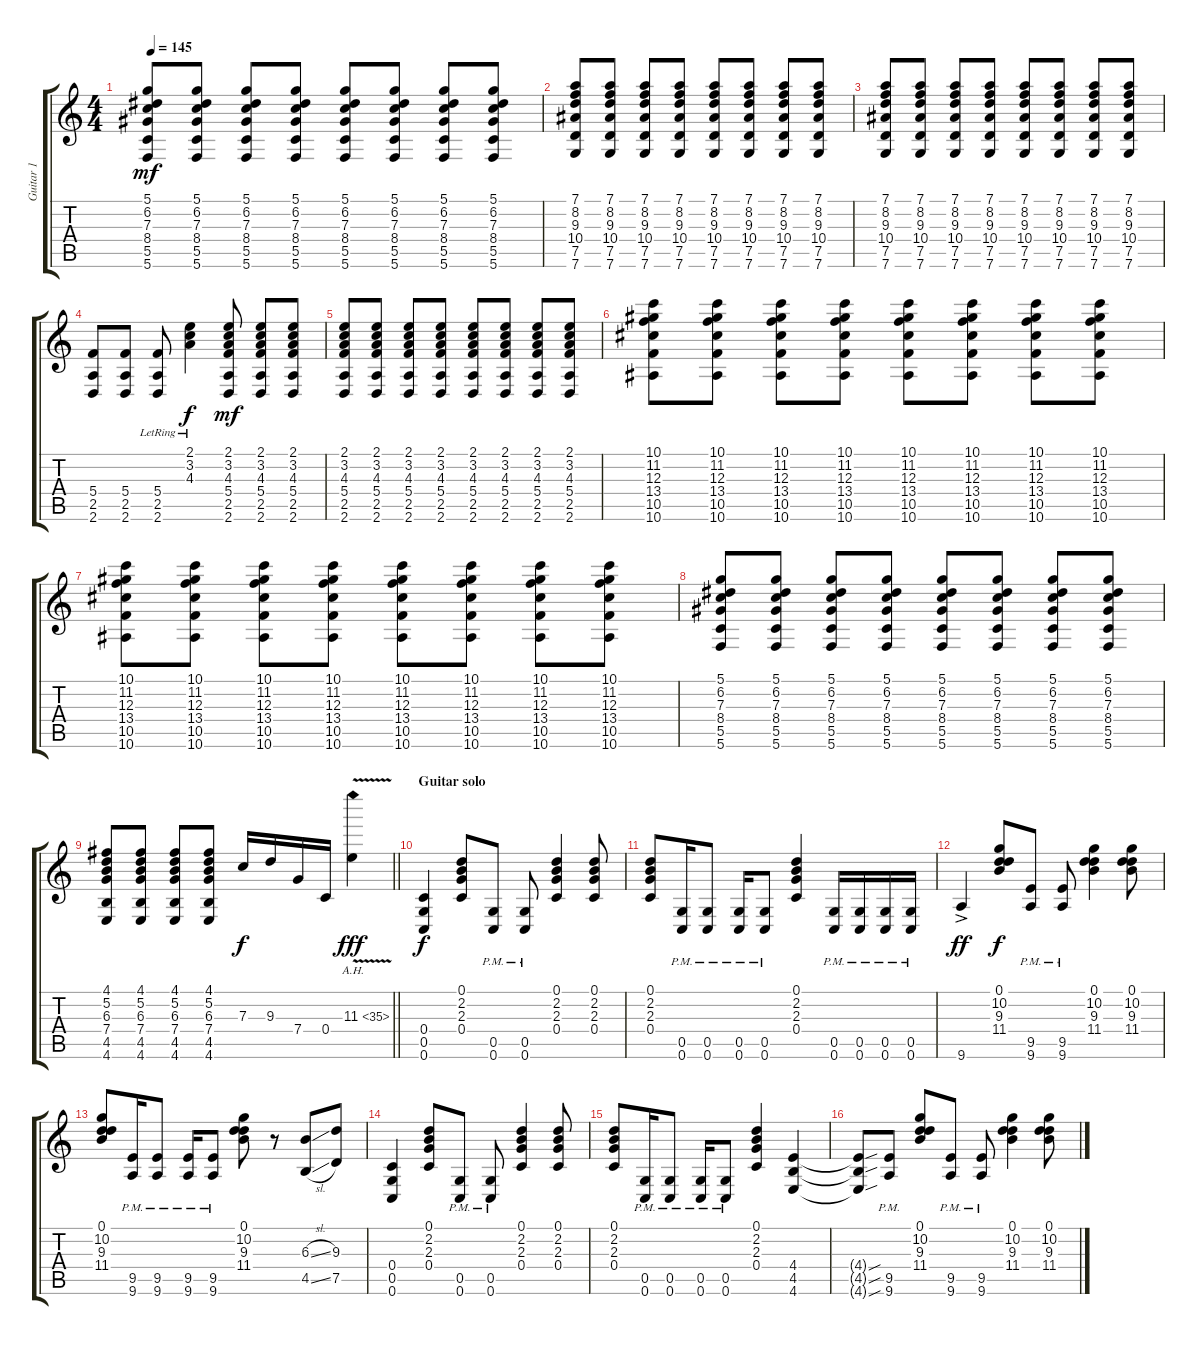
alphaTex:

\track ("Guitar 1" "Guitar 1") {instrument distortionguitar}
\staff {score tabs}
\tuning (D4 A3 F3 C3 G2 C2) {hide}
\ts (4 4)
\tempo 145
\clef g2
\ks c
(5.1 6.2 7.3 8.4 5.5 5.6).8{dy mf} (5.1 6.2 7.3 8.4 5.5 5.6).8 (5.1 6.2 7.3 8.4 5.5 5.6).8 (5.1 6.2 7.3 8.4 5.5 5.6).8 (5.1 6.2 7.3 8.4 5.5 5.6).8 (5.1 6.2 7.3 8.4 5.5 5.6).8 (5.1 6.2 7.3 8.4 5.5 5.6).8 (5.1 6.2 7.3 8.4 5.5 5.6).8 |
(7.1 8.2 9.3 10.4 7.5 7.6).8 (7.1 8.2 9.3 10.4 7.5 7.6).8 (7.1 8.2 9.3 10.4 7.5 7.6).8 (7.1 8.2 9.3 10.4 7.5 7.6).8 (7.1 8.2 9.3 10.4 7.5 7.6).8 (7.1 8.2 9.3 10.4 7.5 7.6).8 (7.1 8.2 9.3 10.4 7.5 7.6).8 (7.1 8.2 9.3 10.4 7.5 7.6).8 |
(7.1 8.2 9.3 10.4 7.5 7.6).8 (7.1 8.2 9.3 10.4 7.5 7.6).8 (7.1 8.2 9.3 10.4 7.5 7.6).8 (7.1 8.2 9.3 10.4 7.5 7.6).8 (7.1 8.2 9.3 10.4 7.5 7.6).8 (7.1 8.2 9.3 10.4 7.5 7.6).8 (7.1 8.2 9.3 10.4 7.5 7.6).8 (7.1 8.2 9.3 10.4 7.5 7.6).8 |
(5.4 2.5 2.6).8 (5.4 2.5 2.6).8 (5.4{lr} 2.5{lr} 2.6{lr}).8 (2.1{lr} 3.2{lr} 4.3).4{dy f} (2.1 3.2 4.3 5.4 2.5 2.6).8{dy mf} (2.1 3.2 4.3 5.4 2.5 2.6).8 (2.1 3.2 4.3 5.4 2.5 2.6).8 |
(2.1 3.2 4.3 5.4 2.5 2.6).8 (2.1 3.2 4.3 5.4 2.5 2.6).8 (2.1 3.2 4.3 5.4 2.5 2.6).8 (2.1 3.2 4.3 5.4 2.5 2.6).8 (2.1 3.2 4.3 5.4 2.5 2.6).8 (2.1 3.2 4.3 5.4 2.5 2.6).8 (2.1 3.2 4.3 5.4 2.5 2.6).8 (2.1 3.2 4.3 5.4 2.5 2.6).8 |
(10.1 11.2 12.3 13.4 10.5 10.6).8 (10.1 11.2 12.3 13.4 10.5 10.6).8 (10.1 11.2 12.3 13.4 10.5 10.6).8 (10.1 11.2 12.3 13.4 10.5 10.6).8 (10.1 11.2 12.3 13.4 10.5 10.6).8 (10.1 11.2 12.3 13.4 10.5 10.6).8 (10.1 11.2 12.3 13.4 10.5 10.6).8 (10.1 11.2 12.3 13.4 10.5 10.6).8 |
(10.1 11.2 12.3 13.4 10.5 10.6).8 (10.1 11.2 12.3 13.4 10.5 10.6).8 (10.1 11.2 12.3 13.4 10.5 10.6).8 (10.1 11.2 12.3 13.4 10.5 10.6).8 (10.1 11.2 12.3 13.4 10.5 10.6).8 (10.1 11.2 12.3 13.4 10.5 10.6).8 (10.1 11.2 12.3 13.4 10.5 10.6).8 (10.1 11.2 12.3 13.4 10.5 10.6).8 |
(5.1 6.2 7.3 8.4 5.5 5.6).8 (5.1 6.2 7.3 8.4 5.5 5.6).8 (5.1 6.2 7.3 8.4 5.5 5.6).8 (5.1 6.2 7.3 8.4 5.5 5.6).8 (5.1 6.2 7.3 8.4 5.5 5.6).8 (5.1 6.2 7.3 8.4 5.5 5.6).8 (5.1 6.2 7.3 8.4 5.5 5.6).8 (5.1 6.2 7.3 8.4 5.5 5.6).8 |
\barLineRight lightlight
(4.1 5.2 6.3 7.4 4.5 4.6).8 (4.1 5.2 6.3 7.4 4.5 4.6).8 (4.1 5.2 6.3 7.4 4.5 4.6).8 (4.1 5.2 6.3 7.4 4.5 4.6).8 7.3.16{dy f} 9.3.16 7.4.16 0.4.16 11.3{ah 24 v}.4{dy fff} |
\section ("" "Guitar solo")
(0.4 0.5 0.6).4{dy f} (0.1 2.2 2.3 0.4).8 (0.5{pm} 0.6{pm}).8 (0.5{pm} 0.6{pm}).8 (0.1 2.2 2.3 0.4).4 (0.1 2.2 2.3 0.4).8 |
(0.1 2.2 2.3 0.4).8 (0.5{pm} 0.6{pm}).16 (0.5{pm} 0.6{pm}).8 (0.5{pm} 0.6{pm}).16 (0.5{pm} 0.6{pm}).8 (0.1 2.2 2.3 0.4).4 (0.5{pm} 0.6{pm}).16 (0.5{pm} 0.6{pm}).16 (0.5{pm} 0.6{pm}).16 (0.5{pm} 0.6{pm}).16 |
9.6{ac}.4{dy ff} (0.1 10.2 9.3 11.4).8{dy f} (9.5{pm} 9.6{pm}).8 (9.5{pm} 9.6{pm}).8 (0.1 10.2 9.3 11.4).4 (0.1 10.2 9.3 11.4).8 |
(0.1 10.2 9.3 11.4).8 (9.5{pm} 9.6{pm}).16 (9.5{pm} 9.6{pm}).8 (9.5{pm} 9.6{pm}).16 (9.5{pm} 9.6{pm}).8 (0.1 10.2 9.3 11.4).8 r.8 (6.3{sl} 4.5{sl}).8 (9.3 7.5).8 |
(0.4 0.5 0.6).4 (0.1 2.2 2.3 0.4).8 (0.5{pm} 0.6{pm}).8 (0.5{pm} 0.6{pm}).8 (0.1 2.2 2.3 0.4).4 (0.1 2.2 2.3 0.4).8 |
(0.1 2.2 2.3 0.4).8 (0.5{pm} 0.6{pm}).16 (0.5{pm} 0.6{pm}).8 (0.5{pm} 0.6{pm}).16 (0.5{pm} 0.6{pm}).8 (0.1 2.2 2.3 0.4).4 (4.4 4.5 4.6).4 |
(4.4{sou t} 4.5{sou t} 4.6{sou t}).8 (9.5{pm} 9.6{pm}).8 (0.1 10.2 9.3 11.4).8 (9.5{pm} 9.6{pm}).8 (9.5{pm} 9.6{pm}).8 (0.1 10.2 9.3 11.4).4 (0.1 10.2 9.3 11.4).8
